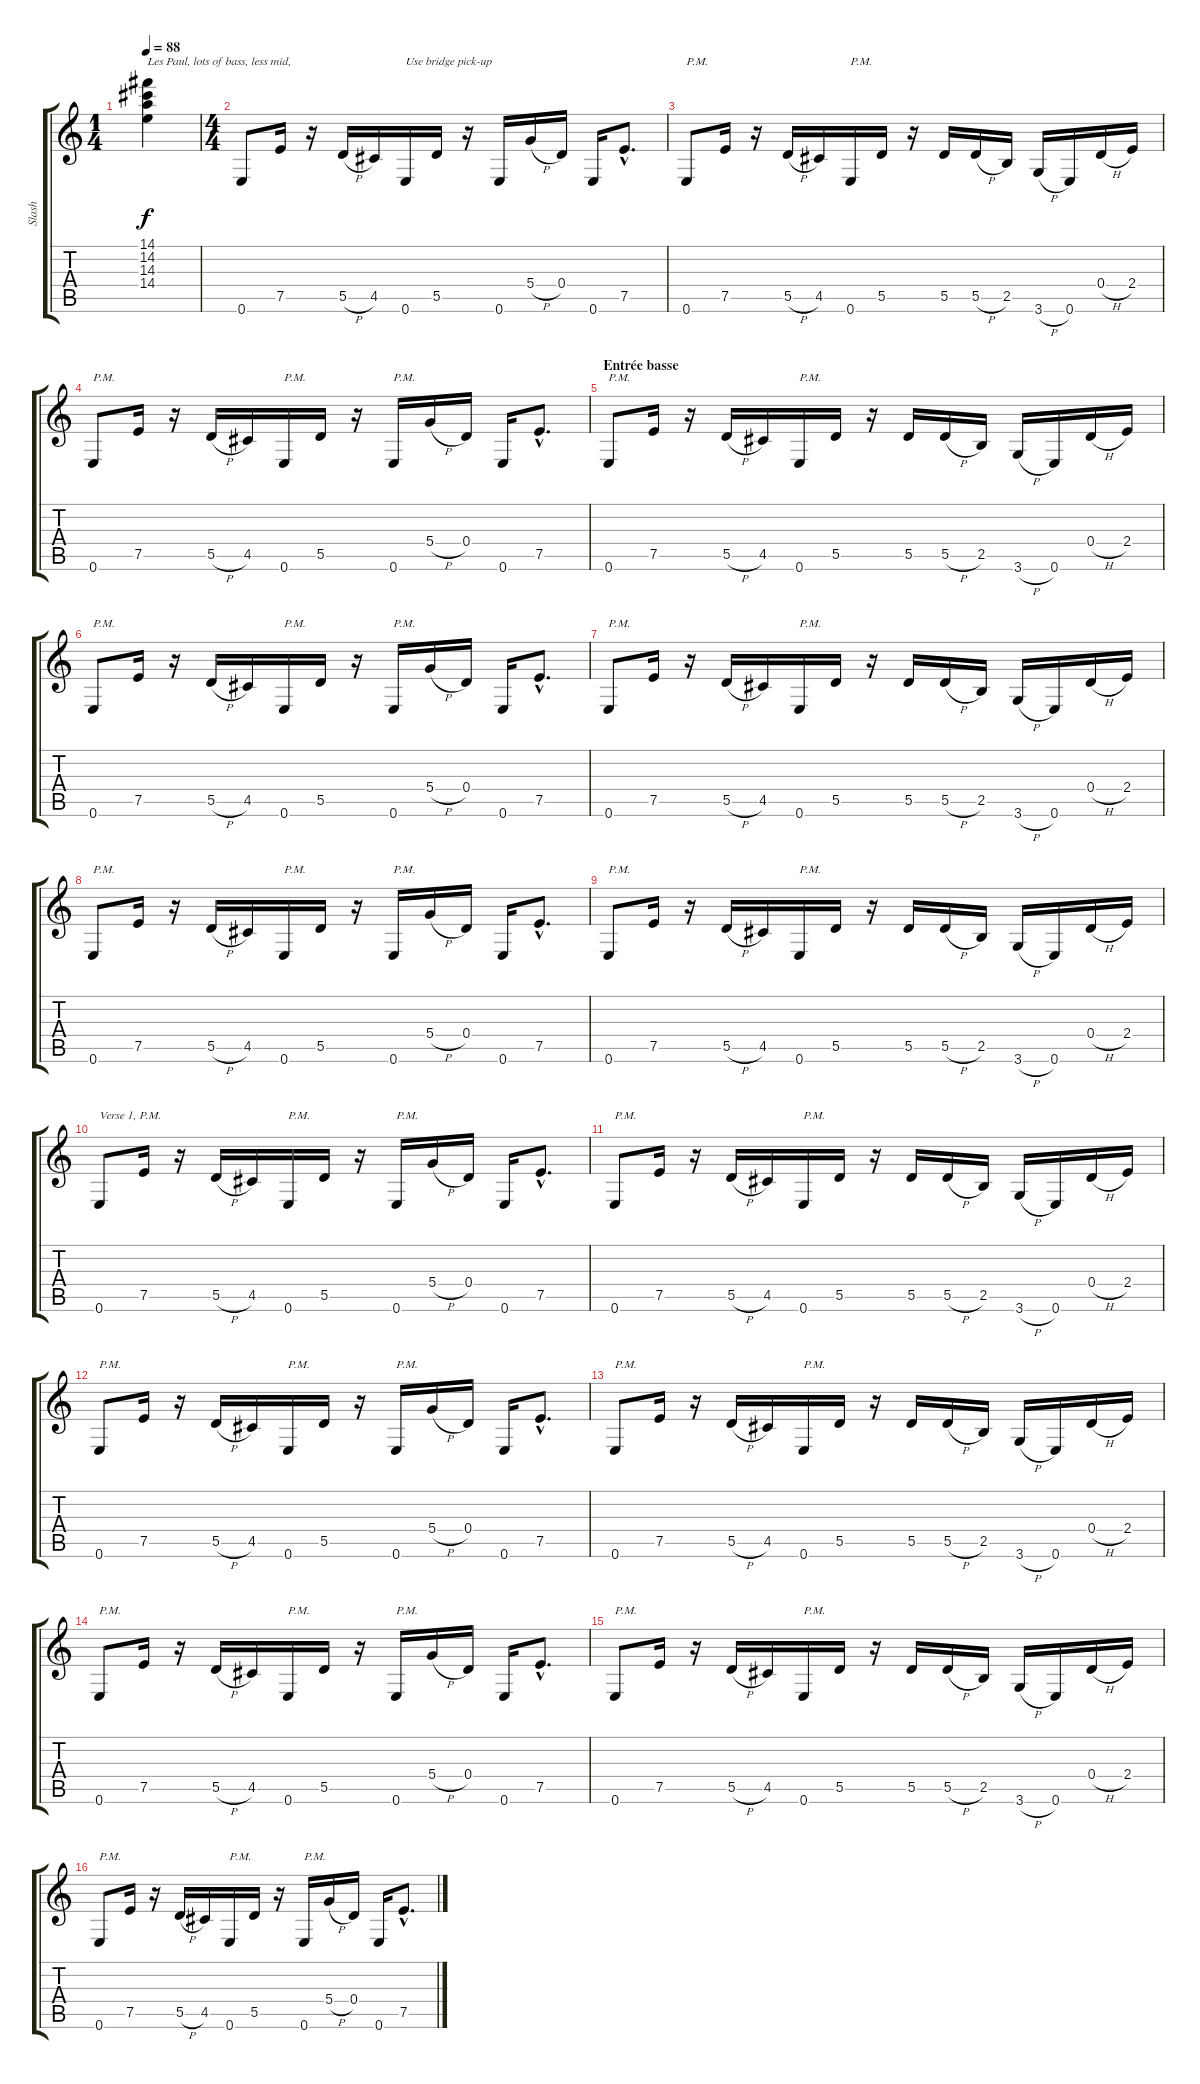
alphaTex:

\track ("Slash" "Slash") {instrument overdrivenguitar}
\staff {score tabs}
\tuning (E4 B3 G3 D3 A2 E2) {hide}
\ts (1 4)
\tempo 88
\clef g2
\ks c
(14.1 14.2 14.3 14.4).4{txt "Les Paul, lots of bass, less mid," dy f instrument overdrivenguitar} |
\ts (4 4)
0.6.8 7.5.16 r.16 5.5{h}.16 4.5.16 0.6.16{txt "Use bridge pick-up"} 5.5.16 r.16 0.6.16 5.4{h}.16 0.4.16 0.6.16 7.5{hac}.8{d} |
0.6.8{txt "P.M."} 7.5.16 r.16 5.5{h}.16 4.5.16 0.6.16{txt "P.M."} 5.5.16 r.16 5.5.16 5.5{h}.16 2.5.16 3.6{h}.16 0.6.16 0.4{h}.16 2.4.16 |
0.6.8{txt "P.M."} 7.5.16 r.16 5.5{h}.16 4.5.16 0.6.16{txt "P.M."} 5.5.16 r.16 0.6.16{txt "P.M."} 5.4{h}.16 0.4.16 0.6.16 7.5{hac}.8{d} |
\section ("" "Entrée basse")
0.6.8{txt "P.M."} 7.5.16 r.16 5.5{h}.16 4.5.16 0.6.16{txt "P.M."} 5.5.16 r.16 5.5.16 5.5{h}.16 2.5.16 3.6{h}.16 0.6.16 0.4{h}.16 2.4.16 |
0.6.8{txt "P.M."} 7.5.16 r.16 5.5{h}.16 4.5.16 0.6.16{txt "P.M."} 5.5.16 r.16 0.6.16{txt "P.M."} 5.4{h}.16 0.4.16 0.6.16 7.5{hac}.8{d} |
0.6.8{txt "P.M."} 7.5.16 r.16 5.5{h}.16 4.5.16 0.6.16{txt "P.M."} 5.5.16 r.16 5.5.16 5.5{h}.16 2.5.16 3.6{h}.16 0.6.16 0.4{h}.16 2.4.16 |
0.6.8{txt "P.M."} 7.5.16 r.16 5.5{h}.16 4.5.16 0.6.16{txt "P.M."} 5.5.16 r.16 0.6.16{txt "P.M."} 5.4{h}.16 0.4.16 0.6.16 7.5{hac}.8{d} |
0.6.8{txt "P.M."} 7.5.16 r.16 5.5{h}.16 4.5.16 0.6.16{txt "P.M."} 5.5.16 r.16 5.5.16 5.5{h}.16 2.5.16 3.6{h}.16 0.6.16 0.4{h}.16 2.4.16 |
0.6.8{txt "Verse 1, P.M."} 7.5.16 r.16 5.5{h}.16 4.5.16 0.6.16{txt "P.M."} 5.5.16 r.16 0.6.16{txt "P.M."} 5.4{h}.16 0.4.16 0.6.16 7.5{hac}.8{d} |
0.6.8{txt "P.M."} 7.5.16 r.16 5.5{h}.16 4.5.16 0.6.16{txt "P.M."} 5.5.16 r.16 5.5.16 5.5{h}.16 2.5.16 3.6{h}.16 0.6.16 0.4{h}.16 2.4.16 |
0.6.8{txt "P.M."} 7.5.16 r.16 5.5{h}.16 4.5.16 0.6.16{txt "P.M."} 5.5.16 r.16 0.6.16{txt "P.M."} 5.4{h}.16 0.4.16 0.6.16 7.5{hac}.8{d} |
0.6.8{txt "P.M."} 7.5.16 r.16 5.5{h}.16 4.5.16 0.6.16{txt "P.M."} 5.5.16 r.16 5.5.16 5.5{h}.16 2.5.16 3.6{h}.16 0.6.16 0.4{h}.16 2.4.16 |
0.6.8{txt "P.M."} 7.5.16 r.16 5.5{h}.16 4.5.16 0.6.16{txt "P.M."} 5.5.16 r.16 0.6.16{txt "P.M."} 5.4{h}.16 0.4.16 0.6.16 7.5{hac}.8{d} |
0.6.8{txt "P.M."} 7.5.16 r.16 5.5{h}.16 4.5.16 0.6.16{txt "P.M."} 5.5.16 r.16 5.5.16 5.5{h}.16 2.5.16 3.6{h}.16 0.6.16 0.4{h}.16 2.4.16 |
0.6.8{txt "P.M."} 7.5.16 r.16 5.5{h}.16 4.5.16 0.6.16{txt "P.M."} 5.5.16 r.16 0.6.16{txt "P.M."} 5.4{h}.16 0.4.16 0.6.16 7.5{hac}.8{d}
